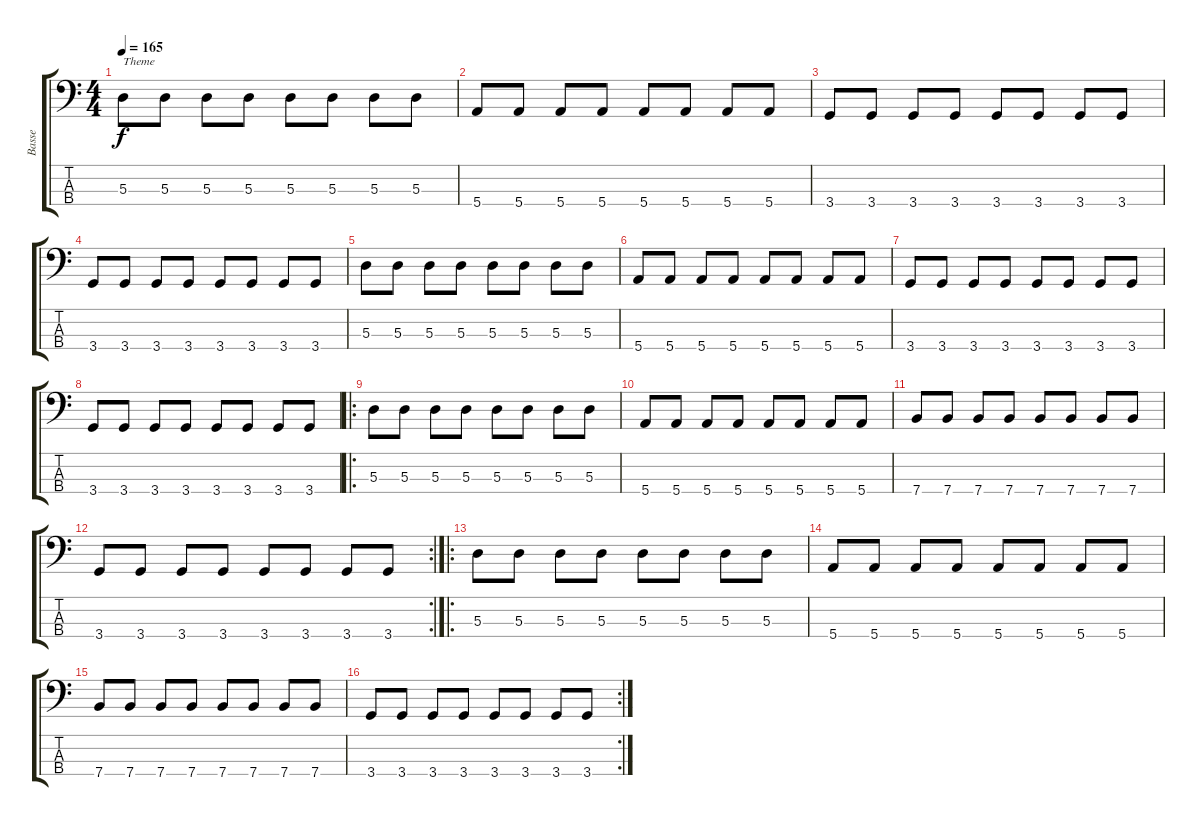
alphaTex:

\track ("Basse" "Basse") {instrument electricbassfinger}
\staff {score tabs}
\tuning (G2 D2 A1 E1) {hide}
\ts (4 4)
\tempo 165
\clef f4
\ks c
5.3.8{txt "Theme" dy f} 5.3.8 5.3.8 5.3.8 5.3.8 5.3.8 5.3.8 5.3.8 |
5.4.8 5.4.8 5.4.8 5.4.8 5.4.8 5.4.8 5.4.8 5.4.8 |
3.4.8 3.4.8 3.4.8 3.4.8 3.4.8 3.4.8 3.4.8 3.4.8 |
3.4.8 3.4.8 3.4.8 3.4.8 3.4.8 3.4.8 3.4.8 3.4.8 |
5.3.8 5.3.8 5.3.8 5.3.8 5.3.8 5.3.8 5.3.8 5.3.8 |
5.4.8 5.4.8 5.4.8 5.4.8 5.4.8 5.4.8 5.4.8 5.4.8 |
3.4.8 3.4.8 3.4.8 3.4.8 3.4.8 3.4.8 3.4.8 3.4.8 |
3.4.8 3.4.8 3.4.8 3.4.8 3.4.8 3.4.8 3.4.8 3.4.8 |
\ro
5.3.8 5.3.8 5.3.8 5.3.8 5.3.8 5.3.8 5.3.8 5.3.8 |
5.4.8 5.4.8 5.4.8 5.4.8 5.4.8 5.4.8 5.4.8 5.4.8 |
7.4.8 7.4.8 7.4.8 7.4.8 7.4.8 7.4.8 7.4.8 7.4.8 |
\rc 2
3.4.8 3.4.8 3.4.8 3.4.8 3.4.8 3.4.8 3.4.8 3.4.8 |
\ro
5.3.8 5.3.8 5.3.8 5.3.8 5.3.8 5.3.8 5.3.8 5.3.8 |
5.4.8 5.4.8 5.4.8 5.4.8 5.4.8 5.4.8 5.4.8 5.4.8 |
7.4.8 7.4.8 7.4.8 7.4.8 7.4.8 7.4.8 7.4.8 7.4.8 |
\rc 2
3.4.8 3.4.8 3.4.8 3.4.8 3.4.8 3.4.8 3.4.8 3.4.8
